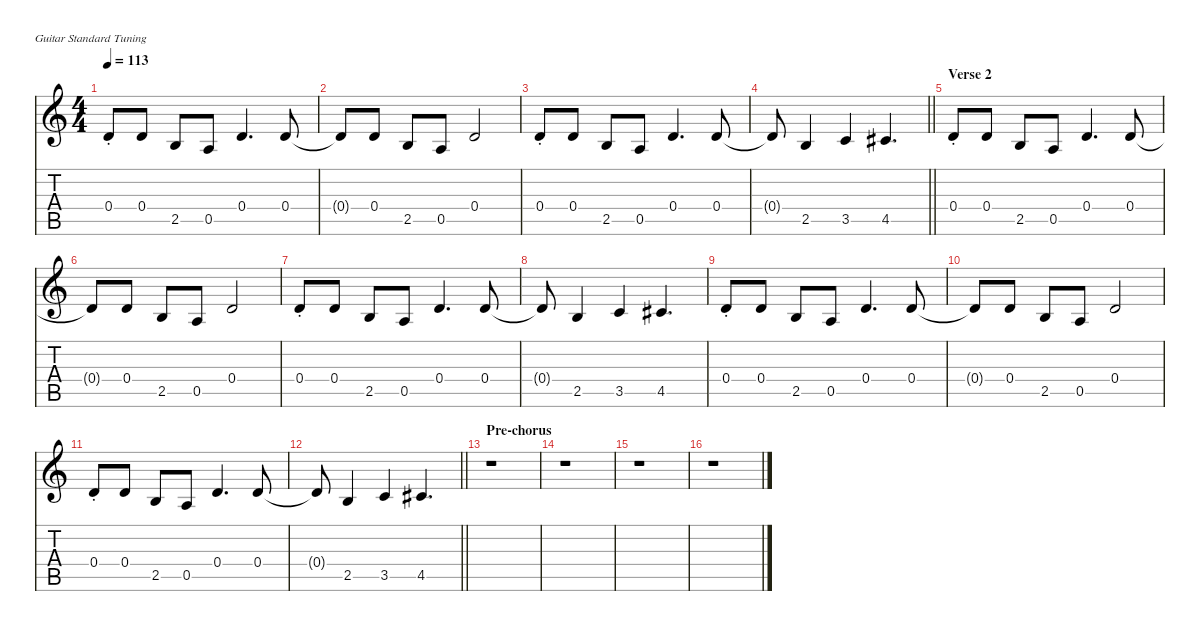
\defaultSystemsLayout 4
\hideDynamics
\bracketExtendMode nobrackets
\singleTrackTrackNamePolicy hidden
\multiTrackTrackNamePolicy hidden
\firstSystemTrackNameMode fullname
\firstSystemTrackNameOrientation horizontal
\otherSystemsTrackNameOrientation horizontal
\track ("Guitar (lead)" "jz.guit.") {instrument electricguitarjazz}
\staff {score tabs}
\tuning (E4 B3 G3 D3 A2 E2)
\ts (4 4)
\tempo 113
\clef g2
\ks c
0.4{st}.8{dy fff beam Up} 0.4.8{dy ff beam Up} 2.5.8{beam Up} 0.5.8{beam Up} 0.4.4{d beam Up} 0.4.8{beam Up} |
0.4{t}.8{dy f beam Up} 0.4.8{dy ff beam Up} 2.5.8{beam Up} 0.5.8{dy f beam Up} 0.4.2{dy ff beam Up} |
0.4{st}.8{dy fff beam Up} 0.4.8{dy ff beam Up} 2.5.8{beam Up} 0.5.8{beam Up} 0.4.4{d beam Up} 0.4.8{beam Up} |
\barLineRight lightlight
0.4{t}.8{dy f beam Up} 2.5.4{dy ff beam Up} 3.5.4{dy fff beam Up} 4.5{acc #}.4{d beam Up} |
\section ("" "Verse 2")
0.4{st}.8{beam Up} 0.4.8{dy ff beam Up} 2.5.8{beam Up} 0.5.8{beam Up} 0.4.4{d beam Up} 0.4.8{beam Up} |
0.4{t}.8{dy f beam Up} 0.4.8{dy ff beam Up} 2.5.8{beam Up} 0.5.8{dy f beam Up} 0.4.2{dy ff beam Up} |
0.4{st}.8{dy fff beam Up} 0.4.8{dy ff beam Up} 2.5.8{beam Up} 0.5.8{beam Up} 0.4.4{d beam Up} 0.4.8{beam Up} |
0.4{t}.8{dy f beam Up} 2.5.4{dy ff beam Up} 3.5.4{dy fff beam Up} 4.5{acc #}.4{d beam Up} |
0.4{st}.8{beam Up} 0.4.8{dy ff beam Up} 2.5.8{beam Up} 0.5.8{beam Up} 0.4.4{d beam Up} 0.4.8{beam Up} |
0.4{t}.8{dy f beam Up} 0.4.8{dy ff beam Up} 2.5.8{beam Up} 0.5.8{dy f beam Up} 0.4.2{dy ff beam Up} |
0.4{st}.8{dy fff beam Up} 0.4.8{dy ff beam Up} 2.5.8{beam Up} 0.5.8{beam Up} 0.4.4{d beam Up} 0.4.8{beam Up} |
\barLineRight lightlight
0.4{t}.8{dy f beam Up} 2.5.4{dy ff beam Up} 3.5.4{dy fff beam Up} 4.5{acc #}.4{d beam Up} |
\section ("" "Pre-chorus")
r.1{beam Down} |
r.1{beam Down} |
r.1{beam Down} |
r.1{beam Down}
